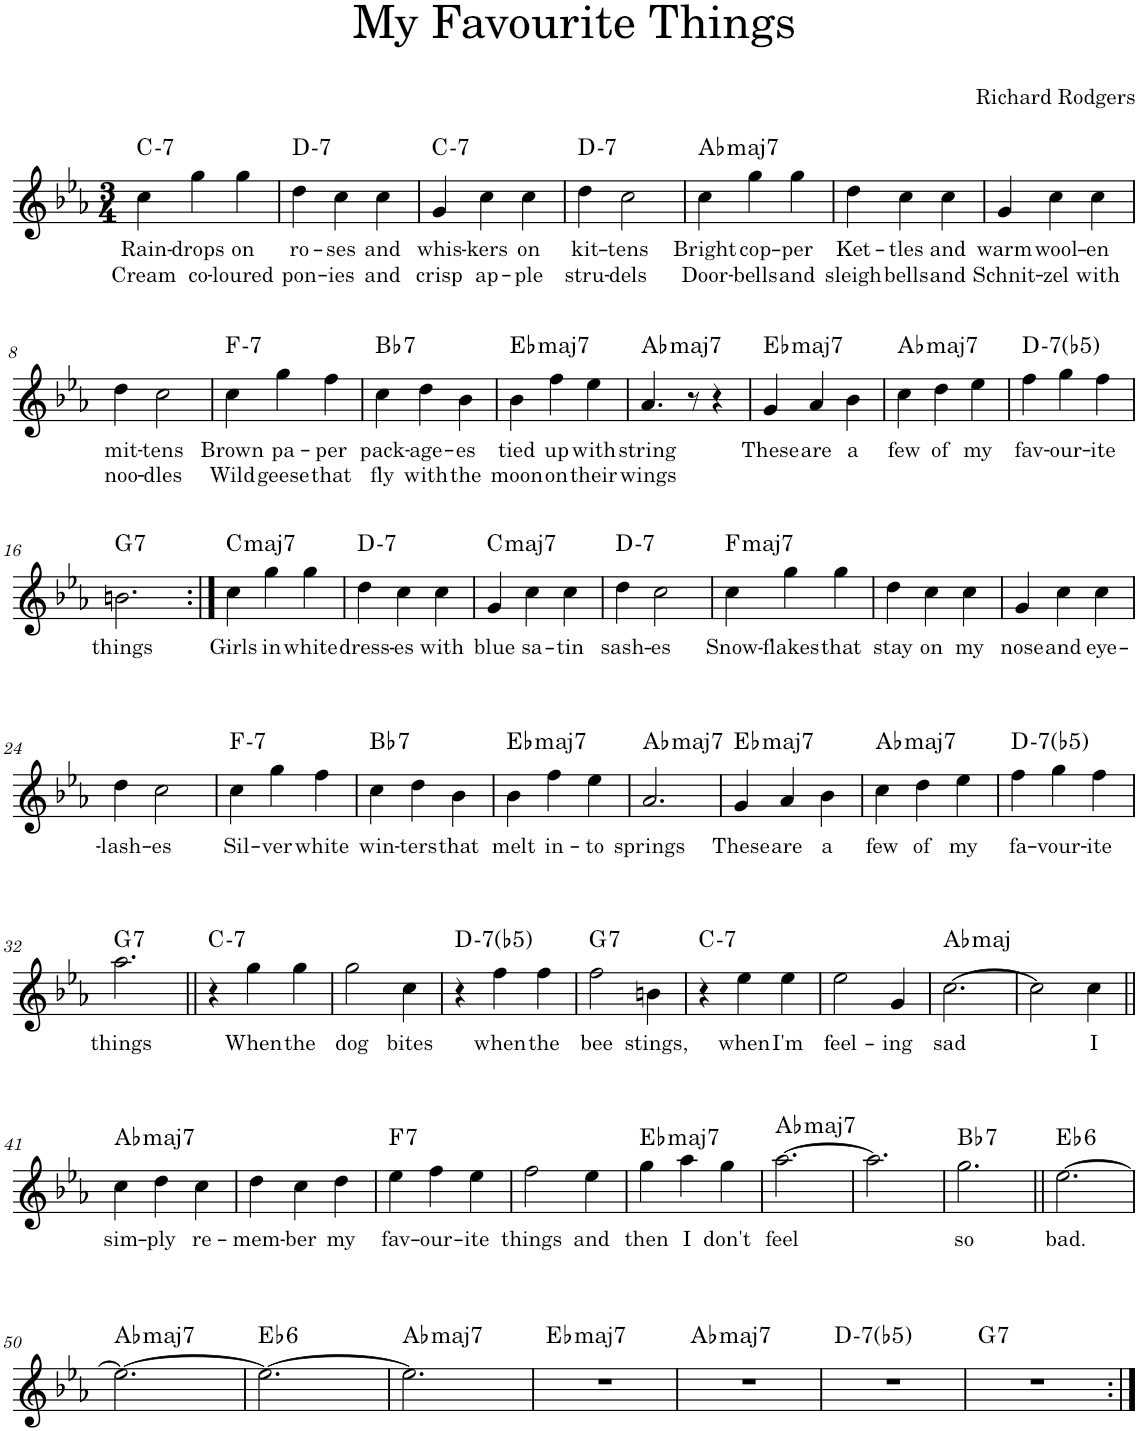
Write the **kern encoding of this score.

**kern	**text	**text	**harte
*part1	*part1	*part1	*part1
*staff1	*staff1	*staff1	*
*I"Piano	*	*	*
*I'Pno.	*	*	*
*clefG2	*	*	*
*k[b-e-a-]	*	*	*
*M3/4	*	*	*
=1	=1	=1	=1
!	!LO:LY:b	!LO:LY:b	!LO:H:kt=7
4cc\	Rain-	Cream	C:min7
!	!LO:LY:b	!LO:LY:b	!
4gg\	-drops	co-	.
!	!LO:LY:b	!LO:LY:b	!
4gg\	on	-loured	.
=2	=2	=2	=2
!	!LO:LY:b	!LO:LY:b	!LO:H:kt=7
4dd\	ro-	pon-	D:min7
!	!LO:LY:b	!LO:LY:b	!
4cc\	-ses	-ies	.
!	!LO:LY:b	!LO:LY:b	!
4cc\	and	and	.
=3	=3	=3	=3
!	!LO:LY:b	!LO:LY:b	!LO:H:kt=7
4g/	whis-	crisp	C:min7
!	!LO:LY:b	!LO:LY:b	!
4cc\	-kers	ap-	.
!	!LO:LY:b	!LO:LY:b	!
4cc\	on	-ple	.
=4	=4	=4	=4
!	!LO:LY:b	!LO:LY:b	!LO:H:kt=7
4dd\	kit-	stru-	D:min7
!	!LO:LY:b	!LO:LY:b	!
2cc\	-tens	-dels	.
=5	=5	=5	=5
!	!LO:LY:b	!LO:LY:b	!LO:H:kt=maj7
4cc\	Bright	Door-	Ab:maj7
!	!LO:LY:b	!LO:LY:b	!
4gg\	cop-	-bells	.
!	!LO:LY:b	!LO:LY:b	!
4gg\	-per	and	.
=6	=6	=6	=6
!	!LO:LY:b	!LO:LY:b	!
4dd\	Ket-	sleigh	.
!	!LO:LY:b	!LO:LY:b	!
4cc\	-tles	bells	.
!	!LO:LY:b	!LO:LY:b	!
4cc\	and	and	.
=7	=7	=7	=7
!	!LO:LY:b	!LO:LY:b	!
4g/	warm	Schnit-	.
!	!LO:LY:b	!LO:LY:b	!
4cc\	wool-	-zel	.
!	!LO:LY:b	!LO:LY:b	!
4cc\	-en	with	.
!!LO:LB:g=z
=8	=8	=8	=8
!	!LO:LY:b	!LO:LY:b	!
4dd\	mit-	noo-	.
!	!LO:LY:b	!LO:LY:b	!
2cc\	-tens	-dles	.
=9	=9	=9	=9
!	!LO:LY:b	!LO:LY:b	!LO:H:kt=7
4cc\	Brown	Wild	F:min7
!	!LO:LY:b	!LO:LY:b	!
4gg\	pa-	geese	.
!	!LO:LY:b	!LO:LY:b	!
4ff\	-per	that	.
=10	=10	=10	=10
!	!LO:LY:b	!LO:LY:b	!LO:H:kt=7
4cc\	pack-	fly	Bb:7
!	!LO:LY:b	!LO:LY:b	!
4dd\	-age-	with	.
!	!LO:LY:b	!LO:LY:b	!
4b-\	-es	the	.
=11	=11	=11	=11
!	!LO:LY:b	!LO:LY:b	!LO:H:kt=maj7
4b-\	tied	moon	Eb:maj7
!	!LO:LY:b	!LO:LY:b	!
4ff\	up	on	.
!	!LO:LY:b	!LO:LY:b	!
4ee-\	with	their	.
=12	=12	=12	=12
!	!LO:LY:b	!LO:LY:b	!LO:H:kt=maj7
4.a-/	string	wings	Ab:maj7
8r	.	.	.
4r	.	.	.
=13	=13	=13	=13
!	!LO:LY:b	!	!LO:H:kt=maj7
4g/	These	.	Eb:maj7
!	!LO:LY:b	!	!
4a-/	are	.	.
!	!LO:LY:b	!	!
4b-\	a	.	.
=14	=14	=14	=14
!	!LO:LY:b	!	!LO:H:kt=maj7
4cc\	few	.	Ab:maj7
!	!LO:LY:b	!	!
4dd\	of	.	.
!	!LO:LY:b	!	!
4ee-\	my	.	.
=15	=15	=15	=15
!	!LO:LY:b	!	!LO:H:kt=-7(b5)
4ff\	fav-	.	D:hdim7
!	!LO:LY:b	!	!
4gg\	-our-	.	.
!	!LO:LY:b	!	!
4ff\	-ite	.	.
!!LO:LB:g=z
=16	=16	=16	=16
!	!LO:LY:b	!	!LO:H:kt=7
2.bn\	things	.	G:7
=17:|!	=17:|!	=17:|!	=17:|!
!	!LO:LY:b	!	!LO:H:kt=maj7
4cc\	Girls	.	C:maj7
!	!LO:LY:b	!	!
4gg\	in	.	.
!	!LO:LY:b	!	!
4gg\	white	.	.
=18	=18	=18	=18
!	!LO:LY:b	!	!LO:H:kt=7
4dd\	dress-	.	D:min7
!	!LO:LY:b	!	!
4cc\	-es	.	.
!	!LO:LY:b	!	!
4cc\	with	.	.
=19	=19	=19	=19
!	!LO:LY:b	!	!LO:H:kt=maj7
4g/	blue	.	C:maj7
!	!LO:LY:b	!	!
4cc\	sa-	.	.
!	!LO:LY:b	!	!
4cc\	-tin	.	.
=20	=20	=20	=20
!	!LO:LY:b	!	!LO:H:kt=7
4dd\	sash-	.	D:min7
!	!LO:LY:b	!	!
2cc\	-es	.	.
=21	=21	=21	=21
!	!LO:LY:b	!	!LO:H:kt=maj7
4cc\	Snow-	.	F:maj7
!	!LO:LY:b	!	!
4gg\	-flakes	.	.
!	!LO:LY:b	!	!
4gg\	that	.	.
=22	=22	=22	=22
!	!LO:LY:b	!	!
4dd\	stay	.	.
!	!LO:LY:b	!	!
4cc\	on	.	.
!	!LO:LY:b	!	!
4cc\	my	.	.
=23	=23	=23	=23
!	!LO:LY:b	!	!
4g/	nose	.	.
!	!LO:LY:b	!	!
4cc\	and	.	.
!	!LO:LY:b	!	!
4cc\	eye-	.	.
!!LO:LB:g=z
=24	=24	=24	=24
!	!LO:LY:b	!	!
4dd\	-lash-	.	.
!	!LO:LY:b	!	!
2cc\	-es	.	.
=25	=25	=25	=25
!	!LO:LY:b	!	!LO:H:kt=7
4cc\	Sil-	.	F:min7
!	!LO:LY:b	!	!
4gg\	-ver	.	.
!	!LO:LY:b	!	!
4ff\	white	.	.
=26	=26	=26	=26
!	!LO:LY:b	!	!LO:H:kt=7
4cc\	win-	.	Bb:7
!	!LO:LY:b	!	!
4dd\	-ters	.	.
!	!LO:LY:b	!	!
4b-\	that	.	.
=27	=27	=27	=27
!	!LO:LY:b	!	!LO:H:kt=maj7
4b-\	melt	.	Eb:maj7
!	!LO:LY:b	!	!
4ff\	in-	.	.
!	!LO:LY:b	!	!
4ee-\	-to	.	.
=28	=28	=28	=28
!	!LO:LY:b	!	!LO:H:kt=maj7
2.a-/	springs	.	Ab:maj7
=29	=29	=29	=29
!	!LO:LY:b	!	!LO:H:kt=maj7
4g/	These	.	Eb:maj7
!	!LO:LY:b	!	!
4a-/	are	.	.
!	!LO:LY:b	!	!
4b-\	a	.	.
=30	=30	=30	=30
!	!LO:LY:b	!	!LO:H:kt=maj7
4cc\	few	.	Ab:maj7
!	!LO:LY:b	!	!
4dd\	of	.	.
!	!LO:LY:b	!	!
4ee-\	my	.	.
=31	=31	=31	=31
!	!LO:LY:b	!	!LO:H:kt=-7(b5)
4ff\	fa-	.	D:hdim7
!	!LO:LY:b	!	!
4gg\	-vour-	.	.
!	!LO:LY:b	!	!
4ff\	-ite	.	.
!!LO:LB:g=z
=32	=32	=32	=32
!	!LO:LY:b	!	!LO:H:kt=7
2.aa-\	things	.	G:7
=33||	=33||	=33||	=33||
!	!	!	!LO:H:kt=7
4r	.	.	C:min7
!	!LO:LY:b	!	!
4gg\	When	.	.
!	!LO:LY:b	!	!
4gg\	the	.	.
=34	=34	=34	=34
!	!LO:LY:b	!	!
2gg\	dog	.	.
!	!LO:LY:b	!	!
4cc\	bites	.	.
=35	=35	=35	=35
!	!	!	!LO:H:kt=-7(b5)
4r	.	.	D:hdim7
!	!LO:LY:b	!	!
4ff\	when	.	.
!	!LO:LY:b	!	!
4ff\	the	.	.
=36	=36	=36	=36
!	!LO:LY:b	!	!LO:H:kt=7
2ff\	bee	.	G:7
!	!LO:LY:b	!	!
4bn\	stings,	.	.
=37	=37	=37	=37
!	!	!	!LO:H:kt=7
4r	.	.	C:min7
!	!LO:LY:b	!	!
4ee-\	when	.	.
!	!LO:LY:b	!	!
4ee-\	I'm	.	.
=38	=38	=38	=38
!	!LO:LY:b	!	!
2ee-\	feel-	.	.
!	!LO:LY:b	!	!
4g/	-ing	.	.
=39	=39	=39	=39
!	!LO:LY:b	!	!LO:H:kt=maj
[2.cc\	sad	.	Ab:maj
=40	=40	=40	=40
2cc\]	.	.	.
!	!LO:LY:b	!	!
4cc\	I	.	.
!!LO:LB:g=z
=41||	=41||	=41||	=41||
!	!LO:LY:b	!	!LO:H:kt=maj7
4cc\	sim-	.	Ab:maj7
!	!LO:LY:b	!	!
4dd\	-ply	.	.
!	!LO:LY:b	!	!
4cc\	re-	.	.
=42	=42	=42	=42
!	!LO:LY:b	!	!
4dd\	mem-	.	.
!	!LO:LY:b	!	!
4cc\	-ber	.	.
!	!LO:LY:b	!	!
4dd\	my	.	.
=43	=43	=43	=43
!	!LO:LY:b	!	!LO:H:kt=7
4ee-\	fav-	.	F:7
!	!LO:LY:b	!	!
4ff\	-our-	.	.
!	!LO:LY:b	!	!
4ee-\	-ite	.	.
=44	=44	=44	=44
!	!LO:LY:b	!	!
2ff\	things	.	.
!	!LO:LY:b	!	!
4ee-\	and	.	.
=45	=45	=45	=45
!	!LO:LY:b	!	!LO:H:kt=maj7
4gg\	then	.	Eb:maj7
!	!LO:LY:b	!	!
4aa-\	I	.	.
!	!LO:LY:b	!	!
4gg\	don't	.	.
=46	=46	=46	=46
!	!LO:LY:b	!	!LO:H:kt=maj7
[2.aa-\	feel	.	Ab:maj7
=47	=47	=47	=47
2.aa-\]	.	.	.
=48	=48	=48	=48
!	!LO:LY:b	!	!LO:H:kt=7
2.gg\	so	.	Bb:7
=49||	=49||	=49||	=49||
!	!LO:LY:b	!	!LO:H:kt=6
[2.ee-\	bad.	.	Eb:maj6
!!LO:LB:g=z
=50	=50	=50	=50
!	!	!	!LO:H:kt=maj7
2.ee-\_	.	.	Ab:maj7
=51	=51	=51	=51
!	!	!	!LO:H:kt=6
2.ee-\_	.	.	Eb:maj6
=52	=52	=52	=52
!	!	!	!LO:H:kt=maj7
2.ee-\]	.	.	Ab:maj7
=53	=53	=53	=53
!	!	!	!LO:H:kt=maj7
2.r	.	.	Eb:maj7
=54	=54	=54	=54
!	!	!	!LO:H:kt=maj7
2.r	.	.	Ab:maj7
=55	=55	=55	=55
!	!	!	!LO:H:kt=-7(b5)
2.r	.	.	D:hdim7
=56	=56	=56	=56
!	!	!	!LO:H:kt=7
2.r	.	.	G:7
=:|!	=:|!	=:|!	=:|!
*-	*-	*-	*-
